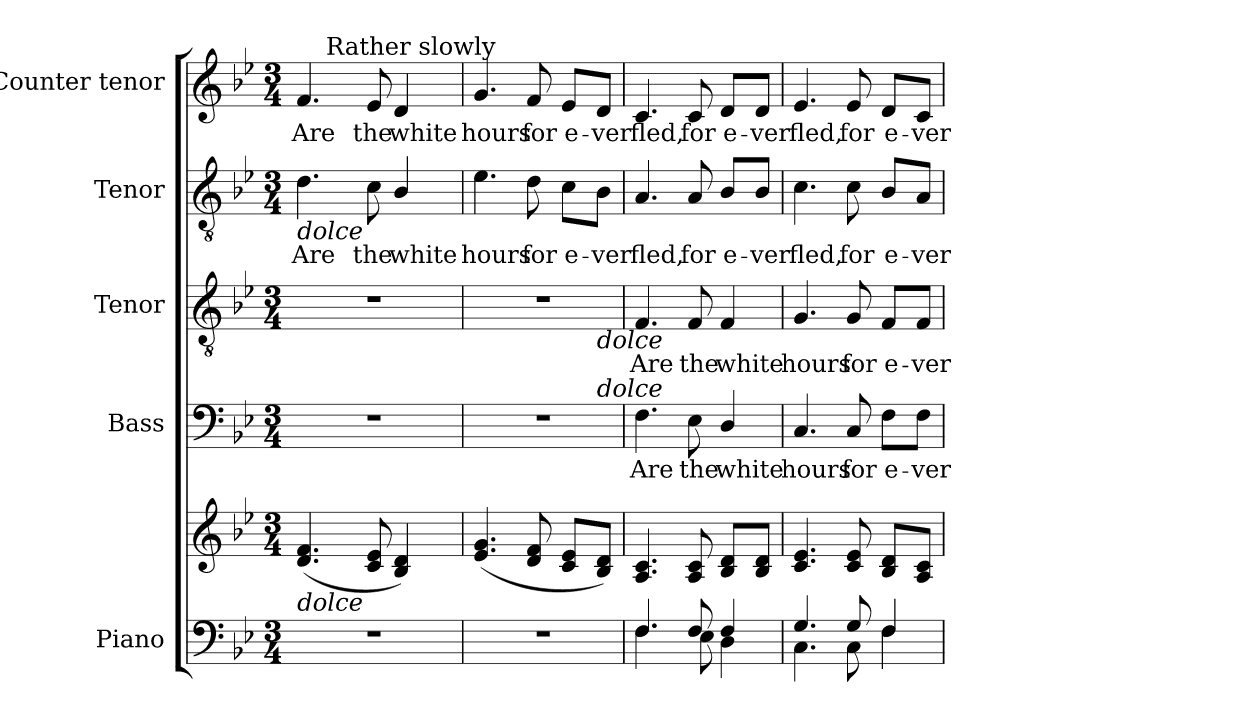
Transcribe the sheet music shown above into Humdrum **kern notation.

**kern	**kern	**kern	**text	**kern	**text	**kern	**text	**kern	**text
*part5	*part5	*part4	*part4	*part3	*part3	*part2	*part2	*part1	*part1
*staff6	*staff5	*staff4	*staff4	*staff3	*staff3	*staff2	*staff2	*staff1	*staff1
*I"Piano	*	*I"Bass	*	*I"Tenor	*	*I"Tenor	*	*I"Counter tenor	*
*I'Pno.	*	*I'B.	*	*I'T.	*	*I'T.	*	*	*
!!LO:PB:g=z
*clefF4	*clefG2	*clefF4	*	*clefGv2	*	*clefGv2	*	*clefG2	*
*	*	*	*	*ITrd7c12	*	*ITrd7c12	*	*	*
*k[b-e-]	*k[b-e-]	*k[b-e-]	*	*k[b-e-]	*	*k[b-e-]	*	*k[b-e-]	*
*B-:	*B-:	*B-:	*	*B-:	*	*B-:	*	*B-:	*
*M3/4	*M3/4	*M3/4	*	*M3/4	*	*M3/4	*	*M3/4	*
*MM58	*MM58	*MM58	*	*MM58	*	*MM58	*	*MM58	*
=1	=1	=1	=1	=1	=1	=1	=1	=1	=1
!LO:N:vis=1	!	!LO:N:vis=1	!	!LO:N:vis=1	!	!	!	!	!
!	!	!	!	!	!	!	!LO:LY:b:color=#000000	!	!
!	!	!	!	!	!	!	!	!LO:TX:b:i:t=dolce	!
!	!	!	!	!	!	!LO:TX:b:i:t=dolce	!	!	!
!	!LO:TX:b:i:t=dolce	!	!	!	!	!	!	!	!
!	!	!	!	!	!	!	!	!	!LO:LY:b:color=#000000
*	*	*	*	*	*	*	*	*^	*
2.r	(4.di/ 4.fi	2.r	.	2.r	.	4.Di\	Are	4.fi/	8ryy	Are
.	.	.	.	.	.	.	.	.	512ryy	.
!	!	!	!	!	!	!	!	!	!LO:TX:a:t=Rather slowly	!
.	.	.	.	.	.	.	.	.	2ryy	.
!	!	!	!	!	!	!	!LO:LY:b:color=#000000	!	!	!
!	!	!	!	!	!	!	!	!	!	!LO:LY:b:color=#000000
.	8ci/ 8e-i	.	.	.	.	8Ci\	the	8e-i/	.	the
!	!	!	!	!	!	!	!LO:LY:b:color=#000000	!	!	!
!	!	!	!	!	!	!	!	!	!	!LO:LY:b:color=#000000
.	4B-i/ 4di)	.	.	.	.	4BB-i/	white	4di/	.	white
.	.	.	.	.	.	.	.	.	16ryy	.
.	.	.	.	.	.	.	.	.	32ryy	.
.	.	.	.	.	.	.	.	.	64...ryy	.
=2	=2	=2	=2	=2	=2	=2	=2	=2	=2	=2
!LO:N:vis=1	!	!LO:N:vis=1	!	!LO:N:vis=1	!	!	!	!	!	!
*	*	*	*	*	*	*	*	*v	*v	*
*	*	*	*	*	*	*	*	*^	*
!	!	!	!	!	!	!	!LO:LY:b:color=#000000	!	!	!
*	*	*	*	*	*	*	*	*v	*v	*
*	*	*	*	*	*	*	*	*^	*
!	!	!	!	!	!	!	!	!	!	!LO:LY:b:color=#000000
*	*	*^	*	*^	*	*	*	*v	*v	*
2.r	(4.e-i/ 4.gi	2.r	2ryy	.	2.r	2ryy	.	4.E-i\	hours	4.gi/	hours
!	!	!	!	!	!	!	!	!	!LO:LY:b:color=#000000	!	!
!	!	!	!	!	!	!	!	!	!	!	!LO:LY:b:color=#000000
.	8di/ 8fi	.	.	.	.	.	.	8Di\	for	8fi/	for
!	!	!	!	!	!	!	!	!	!LO:LY:b:color=#000000	!	!
!	!	!	!	!	!	!	!	!	!	!	!LO:LY:b:color=#000000
.	8ci/ 8e-iL	.	8ryy	.	.	8ryy	.	8Ci\L	e-	8e-i/L	e-
!	!	!	!	!	!	!	!	!	!LO:LY:b:color=#000000	!	!
!	!	!	!	!	!	!LO:TX:b:i:t=dolce	!	!	!	!	!
!	!	!	!LO:TX:a:i:t=dolce	!	!	!	!	!	!	!	!
!	!	!	!	!	!	!	!	!	!	!	!LO:LY:b:color=#000000
.	8B-i/ 8diJ)	.	8ryy	.	.	8ryy	.	8BB-i\J	-ver	8di/J	-ver
*	*	*v	*v	*	*	*	*	*	*	*	*
*	*	*	*	*v	*v	*	*	*	*	*
=3	=3	=3	=3	=3	=3	=3	=3	=3	=3
*^	*	*	*	*	*	*	*	*	*
*	*	*	*^	*	*^	*	*	*	*	*
!	!	!	!	!	!LO:LY:b:color=#000000	!	!	!	!	!	!	!
*	*	*	*v	*v	*	*	*	*	*	*	*	*
*	*	*	*	*	*v	*v	*	*	*	*	*
*	*	*	*^	*	*^	*	*	*	*	*
!	!	!	!	!	!	!	!	!LO:LY:b:color=#000000	!	!	!	!
*	*	*	*v	*v	*	*	*	*	*	*	*	*
*	*	*	*	*	*v	*v	*	*	*	*	*
*	*	*	*^	*	*^	*	*	*	*	*
!	!	!	!	!	!	!	!	!	!	!LO:LY:b:color=#000000	!	!
*	*	*	*v	*v	*	*	*	*	*	*	*	*
*	*	*	*	*	*v	*v	*	*	*	*	*
*	*	*	*^	*	*^	*	*	*	*	*
!	!	!	!	!	!	!	!	!	!	!	!	!LO:LY:b:color=#000000
*	*	*	*v	*v	*	*	*	*	*	*	*	*
*	*	*	*	*	*v	*v	*	*	*	*	*
4.Fi/	4.Fi\	4.Ai/ 4.ci	4.Fi\	Are	4.FFi/	Are	4.AAi/	fled,	4.ci/	fled,
!	!	!	!	!LO:LY:b:color=#000000	!	!	!	!	!	!
!	!	!	!	!	!	!LO:LY:b:color=#000000	!	!	!	!
!	!	!	!	!	!	!	!	!LO:LY:b:color=#000000	!	!
!	!	!	!	!	!	!	!	!	!	!LO:LY:b:color=#000000
8Fi/	8E-i\	8Ai/ 8ci	8E-i\	the	8FFi/	the	8AAi/	for	8ci/	for
!	!	!	!	!LO:LY:b:color=#000000	!	!	!	!	!	!
!	!	!	!	!	!	!LO:LY:b:color=#000000	!	!	!	!
!	!	!	!	!	!	!	!	!LO:LY:b:color=#000000	!	!
!	!	!	!	!	!	!	!	!	!	!LO:LY:b:color=#000000
4Fi/	4Di\	8B-i/ 8diL	4Di/	white	4FFi/	white	8BB-i/L	e-	8di/L	e-
!	!	!	!	!	!	!	!	!LO:LY:b:color=#000000	!	!
!	!	!	!	!	!	!	!	!	!	!LO:LY:b:color=#000000
.	.	8B-i/ 8diJ	.	.	.	.	8BB-i/J	-ver	8di/J	-ver
=4	=4	=4	=4	=4	=4	=4	=4	=4	=4	=4
!	!	!	!	!LO:LY:b:color=#000000	!	!	!	!	!	!
!	!	!	!	!	!	!LO:LY:b:color=#000000	!	!	!	!
!	!	!	!	!	!	!	!	!LO:LY:b:color=#000000	!	!
!	!	!	!	!	!	!	!	!	!	!LO:LY:b:color=#000000
4.Gi/	4.Ci\	4.ci/ 4.e-i	4.Ci/	hours	4.GGi/	hours	4.Ci\	fled,	4.e-i/	fled,
!	!	!	!	!LO:LY:b:color=#000000	!	!	!	!	!	!
!	!	!	!	!	!	!LO:LY:b:color=#000000	!	!	!	!
!	!	!	!	!	!	!	!	!LO:LY:b:color=#000000	!	!
!	!	!	!	!	!	!	!	!	!	!LO:LY:b:color=#000000
8Gi/	8Ci\	8ci/ 8e-i	8Ci/	for	8GGi/	for	8Ci\	for	8e-i/	for
!	!	!	!	!LO:LY:b:color=#000000	!	!	!	!	!	!
!	!	!	!	!	!	!LO:LY:b:color=#000000	!	!	!	!
!	!	!	!	!	!	!	!	!LO:LY:b:color=#000000	!	!
!	!	!	!	!	!	!	!	!	!	!LO:LY:b:color=#000000
4Fi/	4Fi\	8B-i/ 8diL	8Fi\L	e-	8FFi/L	e-	8BB-i/L	e-	8di/L	e-
!	!	!	!	!LO:LY:b:color=#000000	!	!	!	!	!	!
!	!	!	!	!	!	!LO:LY:b:color=#000000	!	!	!	!
!	!	!	!	!	!	!	!	!LO:LY:b:color=#000000	!	!
!	!	!	!	!	!	!	!	!	!	!LO:LY:b:color=#000000
.	.	8Ai/ 8ciJ	8Fi\J	-ver	8FFi/J	-ver	8AAi/J	-ver	8ci/J	-ver
*v	*v	*	*	*	*	*	*	*	*	*
=	=	=	=	=	=	=	=	=	=
*-	*-	*-	*-	*-	*-	*-	*-	*-	*-
